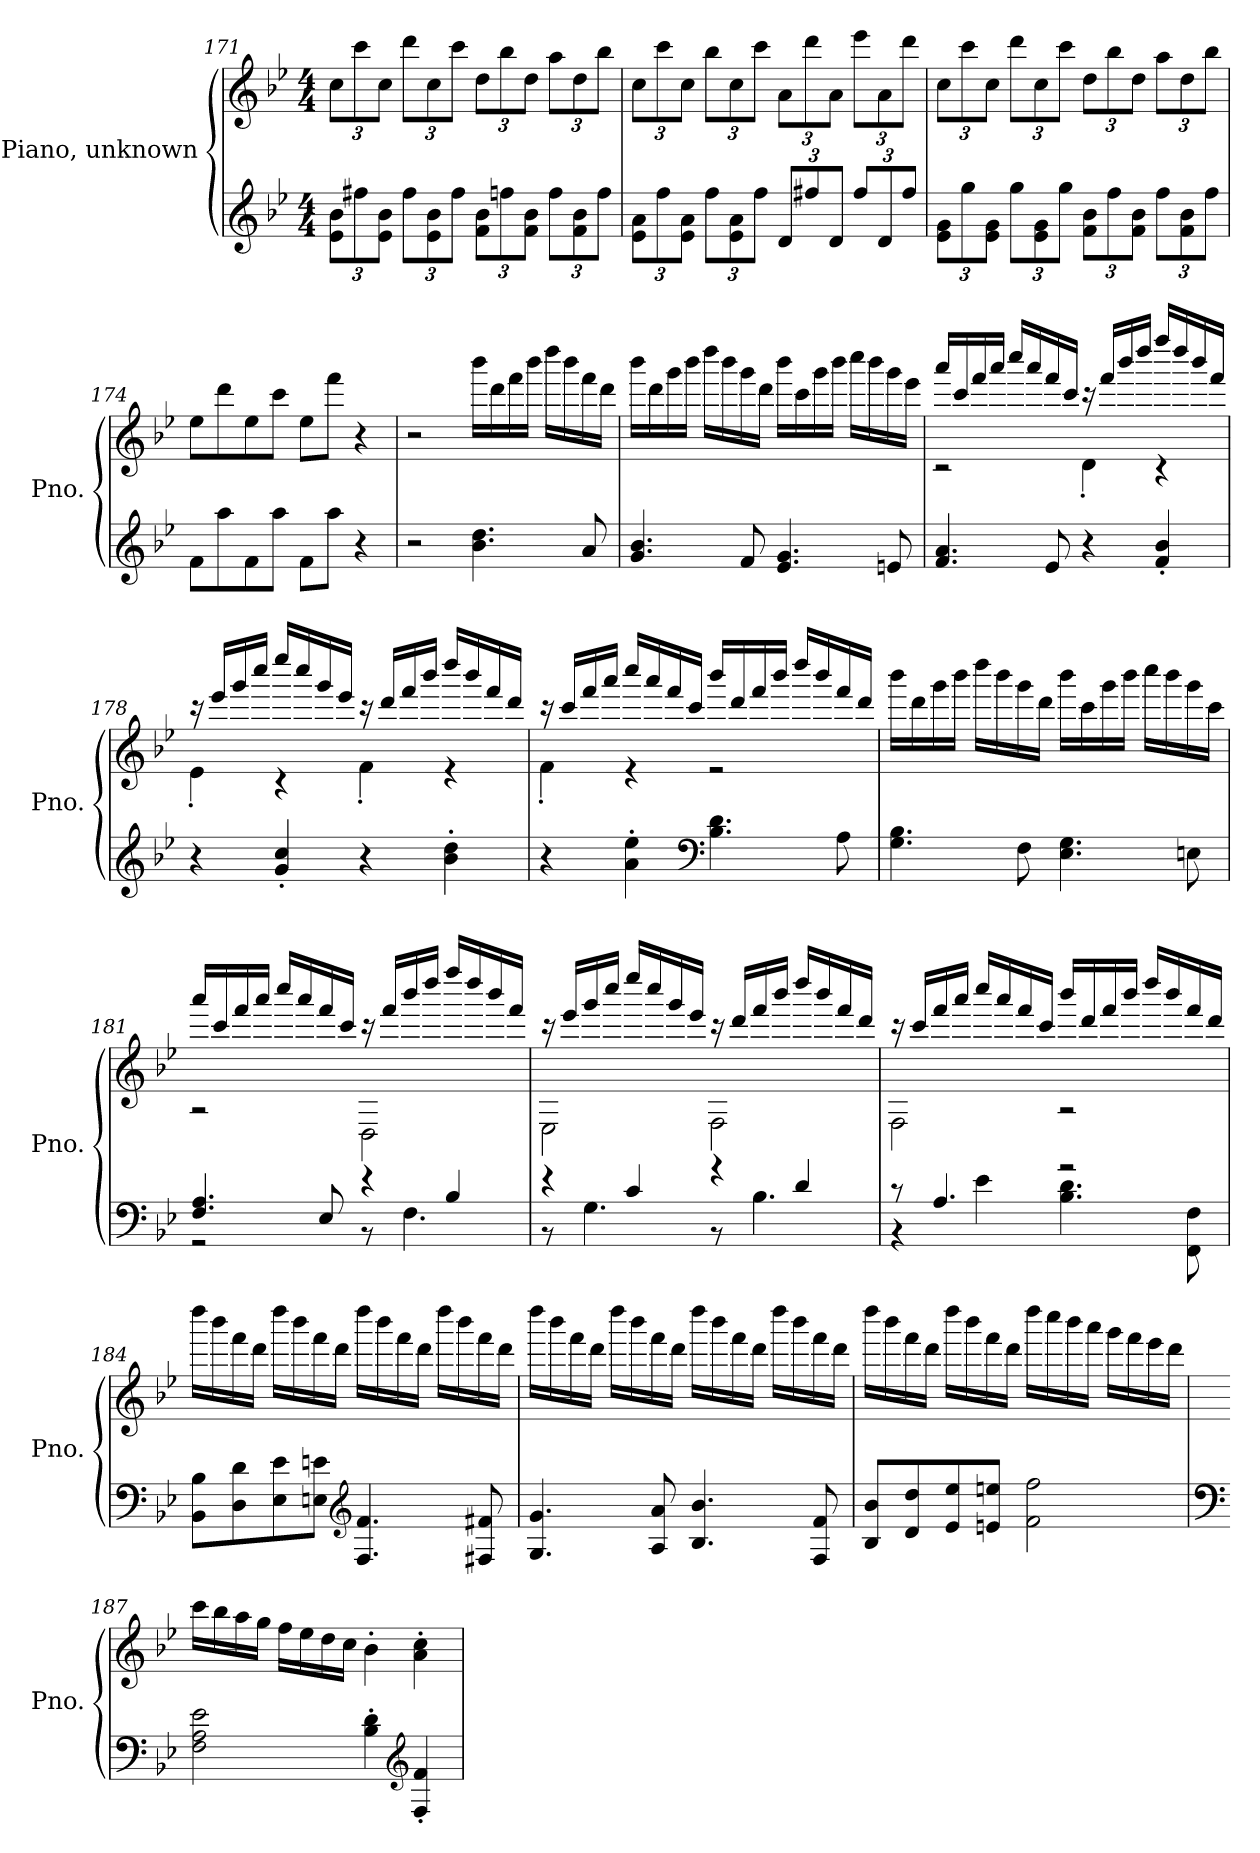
**kern	**kern
*part1	*part1
*staff2	*staff1
*I"Piano, unknown	*
*I'Pno.	*
!!LO:LB:g=z
*clefG2	*clefG2
*k[b-e-]	*k[b-e-]
*M4/4	*M4/4
*Xbrackettup	*Xbrackettup
=171	=171
12e-\ 12b-\L	12cc\L
12ff#X\	12ccc\
12e-\ 12b-\J	12cc\J
12ff#\L	12ddd\L
12e-\ 12b-\	12cc\
12ff#\J	12ccc\J
12f\ 12b-\L	12dd\L
12ffn\	12bb-\
12f\ 12b-\J	12dd\J
12ff\L	12aa\L
12f\ 12b-\	12dd\
12ff\J	12bb-\J
=172	=172
12e-\ 12a\L	12cc\L
12ff\	12ccc\
12e-\ 12a\J	12cc\J
12ff\L	12bb-\L
12e-\ 12a\	12cc\
12ff\J	12ccc\J
12d/L	12a\L
12ff#X/	12ddd\
12d/J	12a\J
12ff#/L	12eee-\L
12d/	12a\
12ff#/J	12ddd\J
=173	=173
12e-\ 12g\L	12cc\L
12gg\	12ccc\
12e-\ 12g\J	12cc\J
12gg\L	12ddd\L
12e-\ 12g\	12cc\
12gg\J	12ccc\J
12f\ 12b-\L	12dd\L
12ff\	12bb-\
12f\ 12b-\J	12dd\J
12ff\L	12aa\L
12f\ 12b-\	12dd\
12ff\J	12bb-\J
!!LO:LB:g=z
=174	=174
8f\L	8ee-\L
8aa\	8ddd\
8f\	8ee-\
8aa\J	8ccc\J
8f\L	8ee-\L
8aa\J	8fff\J
4r	4r
=175	=175
2r	2r
4.b-\ 4.dd\	16bbb-\LL
.	16ddd\
.	16fff\
.	16bbb-\JJ
.	16dddd\LL
.	16bbb-\
8a/	16fff\
.	16ddd\JJ
=176	=176
4.g/ 4.b-/	16bbb-\LL
.	16ddd\
.	16ggg\
.	16bbb-\JJ
.	16dddd\LL
.	16bbb-\
8f/	16ggg\
.	16ddd\JJ
4.e-/ 4.g/	16bbb-\LL
.	16ccc\
.	16ggg\
.	16bbb-\JJ
.	16cccc\LL
.	16bbb-\
8en/	16ggg\
.	16eee-\JJ
!!LO:PB:g=z
=177	=177
*	*^
4.f/ 4.a/	16aaa/LL	2r
.	16ccc/	.
.	16fff/	.
.	16aaa/JJ	.
.	16cccc/LL	.
.	16aaa/	.
8e-/	16fff/	.
.	16ccc/JJ	.
4r	16r	4d'\
.	16fff/LL	.
.	16bbb-/	.
.	16dddd/JJ	.
4f/' 4b-/'	16ffff/LL	4r
.	16dddd/	.
.	16bbb-/	.
.	16fff/JJ	.
=178	=178	=178
4r	16r	4e-'\
.	16eee-/LL	.
.	16ggg/	.
.	16cccc/JJ	.
4g/' 4cc/'	16eeee-/LL	4r
.	16cccc/	.
.	16ggg/	.
.	16eee-/JJ	.
4r	16r	4f'\
.	16ddd/LL	.
.	16fff/	.
.	16bbb-/JJ	.
4b-\' 4dd\'	16dddd/LL	4r
.	16bbb-/	.
.	16fff/	.
.	16ddd/JJ	.
!!LO:LB:g=z	!!
=179	=179	=179
4r	16r	4f'\
.	16ccc/LL	.
.	16fff/	.
.	16aaa/JJ	.
4a\' 4ee-\'	16cccc/LL	4r
.	16aaa/	.
.	16fff/	.
.	16ccc/JJ	.
*clefF4	*	*
4.B-\ 4.d\	16bbb-/LL	2r
.	16ddd/	.
.	16fff/	.
.	16bbb-/JJ	.
.	16dddd/LL	.
.	16bbb-/	.
8A\	16fff/	.
.	16ddd/JJ	.
*	*v	*v
=180	=180
4.G\ 4.B-\	16bbb-\LL
.	16ddd\
.	16ggg\
.	16bbb-\JJ
.	16dddd\LL
.	16bbb-\
8F\	16ggg\
.	16ddd\JJ
4.E-\ 4.G\	16bbb-\LL
.	16ccc\
.	16ggg\
.	16bbb-\JJ
.	16cccc\LL
.	16bbb-\
8En\	16ggg\
.	16ccc\JJ
!!LO:LB:g=z
=181	=181
*^	*^
4.F/ 4.A/	2r	16aaa/LL	2r
.	.	16ccc/	.
.	.	16fff/	.
.	.	16aaa/JJ	.
.	.	16cccc/LL	.
.	.	16aaa/	.
8E-/	.	16fff/	.
.	.	16ccc/JJ	.
4r	8r	16r	2D\
.	.	16fff/LL	.
.	4.F\	16bbb-/	.
.	.	16dddd/JJ	.
4B-/	.	16ffff/LL	.
.	.	16dddd/	.
.	.	16bbb-/	.
.	.	16fff/JJ	.
=182	=182	=182	=182
4r	8r	16r	2E-\
.	.	16eee-/LL	.
.	4.G\	16ggg/	.
.	.	16cccc/JJ	.
4c/	.	16eeee-/LL	.
.	.	16cccc/	.
.	.	16ggg/	.
.	.	16eee-/JJ	.
4r	8r	16r	2F\
.	.	16ddd/LL	.
.	4.B-\	16fff/	.
.	.	16bbb-/JJ	.
4d/	.	16dddd/LL	.
.	.	16bbb-/	.
.	.	16fff/	.
.	.	16ddd/JJ	.
!!LO:LB:g=z	!!
=183	=183	=183	=183
8r	4r	16r	2F\
.	.	16ccc/LL	.
4.A/	.	16fff/	.
.	.	16aaa/JJ	.
.	4e-\	16cccc/LL	.
.	.	16aaa/	.
.	.	16fff/	.
.	.	16ccc/JJ	.
2r	4.B-\ 4.d\	16bbb-/LL	2r
.	.	16ddd/	.
.	.	16fff/	.
.	.	16bbb-/JJ	.
.	.	16dddd/LL	.
.	.	16bbb-/	.
.	8FF\ 8F\	16fff/	.
.	.	16ddd/JJ	.
*v	*v	*	*
*	*v	*v
=184	=184
8BB-\ 8B-\L	16dddd\LL
.	16bbb-\
8D\ 8d\	16fff\
.	16ddd\JJ
8E-\ 8e-\	16dddd\LL
.	16bbb-\
8En\ 8en\J	16fff\
.	16ddd\JJ
*clefG2	*
4.F/ 4.f/	16dddd\LL
.	16bbb-\
.	16fff\
.	16ddd\JJ
.	16dddd\LL
.	16bbb-\
8F#X/ 8f#X/	16fff\
.	16ddd\JJ
!!LO:LB:g=z
=185	=185
4.G/ 4.g/	16dddd\LL
.	16bbb-\
.	16fff\
.	16ddd\JJ
.	16dddd\LL
.	16bbb-\
8A/ 8a/	16fff\
.	16ddd\JJ
4.B-/ 4.b-/	16dddd\LL
.	16bbb-\
.	16fff\
.	16ddd\JJ
.	16dddd\LL
.	16bbb-\
8F/ 8f/	16fff\
.	16ddd\JJ
=186	=186
8B-/ 8b-/L	16dddd\LL
.	16bbb-\
8d/ 8dd/	16fff\
.	16ddd\JJ
8e-/ 8ee-/	16dddd\LL
.	16bbb-\
8en/ 8een/J	16fff\
.	16ddd\JJ
2f\ 2ff\	16dddd\LL
.	16cccc\
.	16bbb-\
.	16aaa\JJ
.	16ggg\LL
.	16fff\
.	16eee-\
.	16ddd\JJ
!!LO:LB:g=z
=187	=187
*clefF4	*
2F\ 2A\ 2e-\	16ccc\LL
.	16bb-\
.	16aa\
.	16gg\JJ
.	16ff\LL
.	16ee-\
.	16dd\
.	16cc\JJ
4B-\' 4d\'	4b-'\
*clefG2	*
4F/' 4f/'	4a\' 4cc\'
=	=
*-	*-
